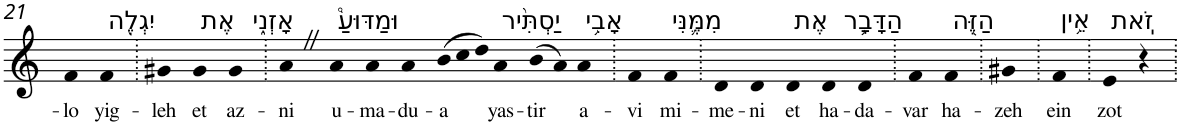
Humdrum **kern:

**kern	**text
*part1	*part1
*staff1	*staff1
*I"Piano	*
*I'Pno	*
!!LO:PB:g=z
*clefG2	*
*k[]	*
=21	=21
!	!LO:LY:b
4f	-lo
!LO:TX:a:t=יִגְלֶ֖ה	!
!	!LO:LY:b
4f	yig-
=22.	=22.
!	!LO:LY:b
4g#X	-leh
!LO:TX:a:t=אֶת	!
!	!LO:LY:b
4g#	et
!LO:TX:a:t=אָזְנִ֑י	!
!	!LO:LY:b
4g#	az-
=23.	=23.
!	!LO:LY:b
4aZ	-ni
!LO:TX:a:t=וּמַדּוּעַ֩	!
!	!LO:LY:b
4a	u-
!	!LO:LY:b
4a	-ma-
!	!LO:LY:b
4a	-du-
*Xtuplet	*
!	!LO:LY:b
(>12b	-a
12cc	.
12dd)	.
!LO:TX:a:t=יַסְתִּ֨יר	!
!	!LO:LY:b
4a	yas-
!	!LO:LY:b
(>8b	-tir
8a)	.
!LO:TX:a:t=אָבִ֥י	!
!	!LO:LY:b
4a	a-
=24.	=24.
!	!LO:LY:b
4f	-vi
!LO:TX:a:t=מִמֶּ֛נִּי	!
!	!LO:LY:b
4f	mi-
=25.	=25.
!	!LO:LY:b
4d	-me-
!	!LO:LY:b
4d	-ni
!LO:TX:a:t=אֶת	!
!	!LO:LY:b
4d	et
!LO:TX:a:t=הַדָּבָ֥ר	!
!	!LO:LY:b
4d	ha-
!	!LO:LY:b
4d	-da-
=26.	=26.
!	!LO:LY:b
4f	-var
!LO:TX:a:t=הַזֶּ֖ה	!
!	!LO:LY:b
4f	ha-
=27.	=27.
!	!LO:LY:b
4g#X	-zeh
=28.	=28.
!LO:TX:a:t=אֵ֥ין	!
!	!LO:LY:b
4f	ein
=29.	=29.
!LO:TX:a:t=זֹֽאת	!
!	!LO:LY:b
4e	zot
4r	.
=.	=.
*-	*-
